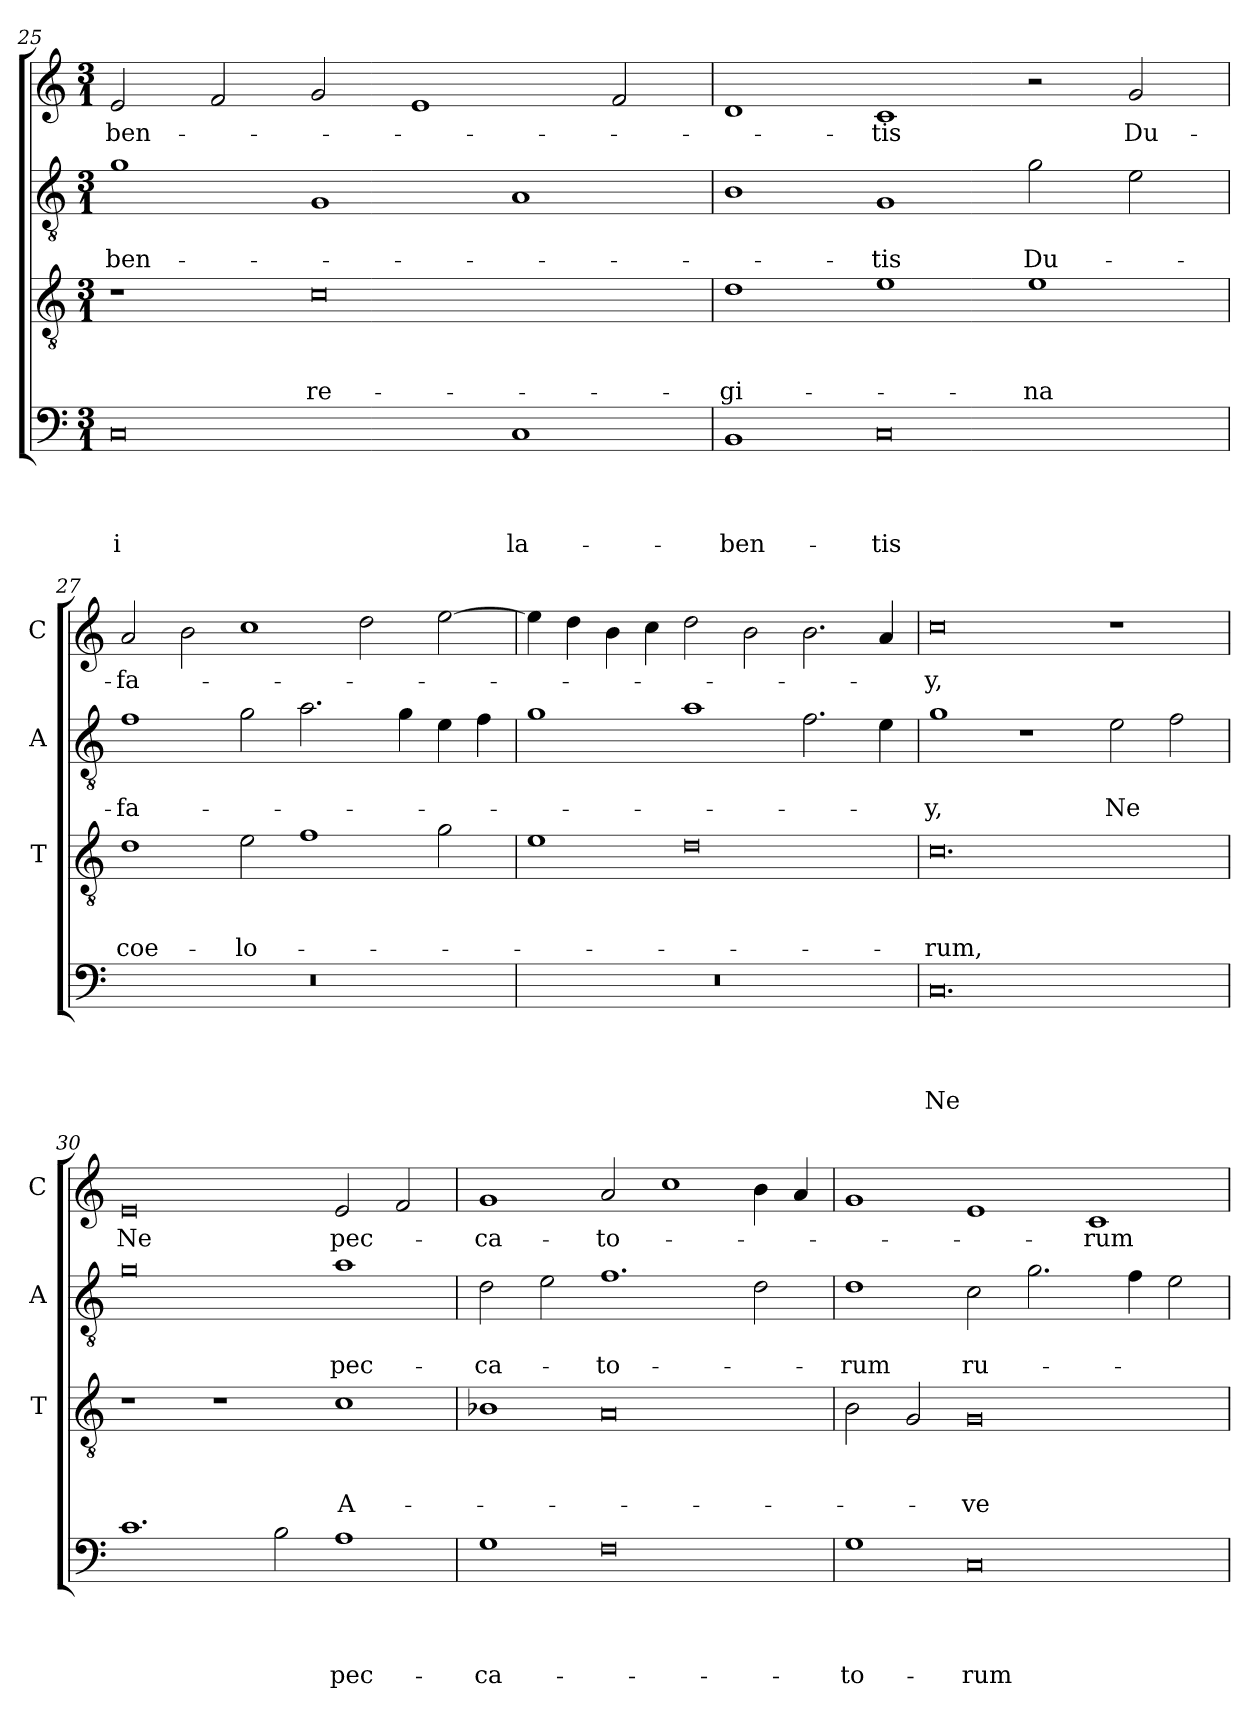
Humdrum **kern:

**kern	**text	**text	**text	**text	**kern	**text	**text	**text	**kern	**text	**text	**kern	**text
*part4	*part4	*part4	*part4	*part4	*part3	*part3	*part3	*part3	*part2	*part2	*part2	*part1	*part1
*staff4	*staff4	*staff4	*staff4	*staff4	*staff3	*staff3	*staff3	*staff3	*staff2	*staff2	*staff2	*staff1	*staff1
*	*	*	*	*	*I'T	*	*	*	*I'A	*	*	*I'C	*
*clefF4	*	*	*	*	*clefGv2	*	*	*	*clefGv2	*	*	*clefG2	*
*k[]	*	*	*	*	*k[]	*	*	*	*k[]	*	*	*k[]	*
*C:	*	*	*	*	*C:	*	*	*	*C:	*	*	*C:	*
*M3/1	*	*	*	*	*M3/1	*	*	*	*M3/1	*	*	*M3/1	*
=25	=25	=25	=25	=25	=25	=25	=25	=25	=25	=25	=25	=25	=25
!	!	!	!	!LO:LY:b	!	!	!	!	!	!	!LO:LY:b	!	!LO:LY:b
0C	.	.	.	-i	1r	.	.	.	1g	.	-ben-	2e/	-ben-
.	.	.	.	.	.	.	.	.	.	.	.	2f/	.
!	!	!	!	!	!	!	!	!LO:LY:b	!	!	!	!	!
.	.	.	.	.	0c	.	.	re-	1G	.	.	2g/	.
.	.	.	.	.	.	.	.	.	.	.	.	1e	.
!	!	!	!	!LO:LY:b	!	!	!	!	!	!	!	!	!
1C	.	.	.	la-	.	.	.	.	1A	.	.	.	.
.	.	.	.	.	.	.	.	.	.	.	.	2f/	.
=26	=26	=26	=26	=26	=26	=26	=26	=26	=26	=26	=26	=26	=26
!	!	!	!	!LO:LY:b	!	!	!	!LO:LY:b	!	!	!	!	!
1BB	.	.	.	-ben-	1d	.	.	-gi-	1B	.	.	1d	.
!	!	!	!	!LO:LY:b	!	!	!	!	!	!	!LO:LY:b	!	!LO:LY:b
0C	.	.	.	-tis	1e	.	.	.	1G	.	-tis	1c	-tis
!	!	!	!	!	!	!	!	!LO:LY:b	!	!	!LO:LY:b	!	!
.	.	.	.	.	1e	.	.	-na	2g\	.	Du-	2r	.
!	!	!	!	!	!	!	!	!	!	!	!	!	!LO:LY:b
.	.	.	.	.	.	.	.	.	2e\	.	.	2g/	Du-
!!LO:LB:g=z
=27	=27	=27	=27	=27	=27	=27	=27	=27	=27	=27	=27	=27	=27
!	!	!	!	!	!	!	!	!LO:LY:b	!	!	!LO:LY:b	!	!LO:LY:b
0.r	.	.	.	.	1d	.	.	coe-	1f	.	-fa-	2a/	-fa-
.	.	.	.	.	.	.	.	.	.	.	.	2b\	.
!	!	!	!	!	!	!	!	!LO:LY:b	!	!	!	!	!
.	.	.	.	.	2e\	.	.	-lo-	2g\	.	.	1cc	.
.	.	.	.	.	1f	.	.	.	2.a\	.	.	.	.
.	.	.	.	.	.	.	.	.	.	.	.	2dd\	.
.	.	.	.	.	.	.	.	.	4g\	.	.	.	.
.	.	.	.	.	2g\	.	.	.	4e\	.	.	[2ee\	.
.	.	.	.	.	.	.	.	.	4f\	.	.	.	.
=28	=28	=28	=28	=28	=28	=28	=28	=28	=28	=28	=28	=28	=28
0.r	.	.	.	.	1e	.	.	.	1g	.	.	4ee\]	.
.	.	.	.	.	.	.	.	.	.	.	.	4dd\	.
.	.	.	.	.	.	.	.	.	.	.	.	4b\	.
.	.	.	.	.	.	.	.	.	.	.	.	4cc\	.
.	.	.	.	.	0d	.	.	.	1a	.	.	2dd\	.
.	.	.	.	.	.	.	.	.	.	.	.	2b\	.
.	.	.	.	.	.	.	.	.	2.f\	.	.	2.b\	.
.	.	.	.	.	.	.	.	.	4e\	.	.	4a/	.
=29	=29	=29	=29	=29	=29	=29	=29	=29	=29	=29	=29	=29	=29
!	!	!	!	!LO:LY:b	!	!	!	!LO:LY:b	!	!	!LO:LY:b	!	!LO:LY:b
0.C	.	.	.	Ne	0.c	.	.	-rum,	1g	.	-y,	0cc	-y,
.	.	.	.	.	.	.	.	.	1r	.	.	.	.
!	!	!	!	!	!	!	!	!	!	!	!LO:LY:b	!	!
.	.	.	.	.	.	.	.	.	2e\	.	Ne	1r	.
.	.	.	.	.	.	.	.	.	2f\	.	.	.	.
=30	=30	=30	=30	=30	=30	=30	=30	=30	=30	=30	=30	=30	=30
!	!	!	!	!	!	!	!	!	!	!	!	!	!LO:LY:b
1.c	.	.	.	.	1r	.	.	.	0g	.	.	0e	Ne
.	.	.	.	.	1r	.	.	.	.	.	.	.	.
2B\	.	.	.	.	.	.	.	.	.	.	.	.	.
!	!	!	!	!LO:LY:b	!	!	!	!LO:LY:b	!	!	!LO:LY:b	!	!LO:LY:b
1A	.	.	.	pec-	1c	.	.	A-	1a	.	pec-	2e/	pec-
.	.	.	.	.	.	.	.	.	.	.	.	2f/	.
=31	=31	=31	=31	=31	=31	=31	=31	=31	=31	=31	=31	=31	=31
!	!	!	!	!LO:LY:b	!	!	!	!	!	!	!LO:LY:b	!	!LO:LY:b
1G	.	.	.	-ca-	1B-X	.	.	.	2d\	.	-ca-	1g	-ca-
.	.	.	.	.	.	.	.	.	2e\	.	.	.	.
!	!	!	!	!	!	!	!	!	!	!	!LO:LY:b	!	!LO:LY:b
0F	.	.	.	.	0A	.	.	.	1.f	.	-to-	2a/	-to-
.	.	.	.	.	.	.	.	.	.	.	.	1cc	.
.	.	.	.	.	.	.	.	.	2d\	.	.	4b\	.
.	.	.	.	.	.	.	.	.	.	.	.	4a/	.
!!LO:PB:g=z
=32	=32	=32	=32	=32	=32	=32	=32	=32	=32	=32	=32	=32	=32
!	!	!	!	!LO:LY:b	!	!	!	!	!	!	!LO:LY:b	!	!
1G	.	.	.	-to-	2B\	.	.	.	1d	.	-rum	1g	.
.	.	.	.	.	2G/	.	.	.	.	.	.	.	.
!	!	!	!	!LO:LY:b	!	!	!	!LO:LY:b	!	!	!LO:LY:b	!	!
0C	.	.	.	-rum	0G	.	.	-ve	2c\	.	ru-	1e	.
.	.	.	.	.	.	.	.	.	2.g\	.	.	.	.
!	!	!	!	!	!	!	!	!	!	!	!	!	!LO:LY:b
.	.	.	.	.	.	.	.	.	.	.	.	1c	-rum
.	.	.	.	.	.	.	.	.	4f\	.	.	.	.
.	.	.	.	.	.	.	.	.	2e\	.	.	.	.
=	=	=	=	=	=	=	=	=	=	=	=	=	=
*-	*-	*-	*-	*-	*-	*-	*-	*-	*-	*-	*-	*-	*-
